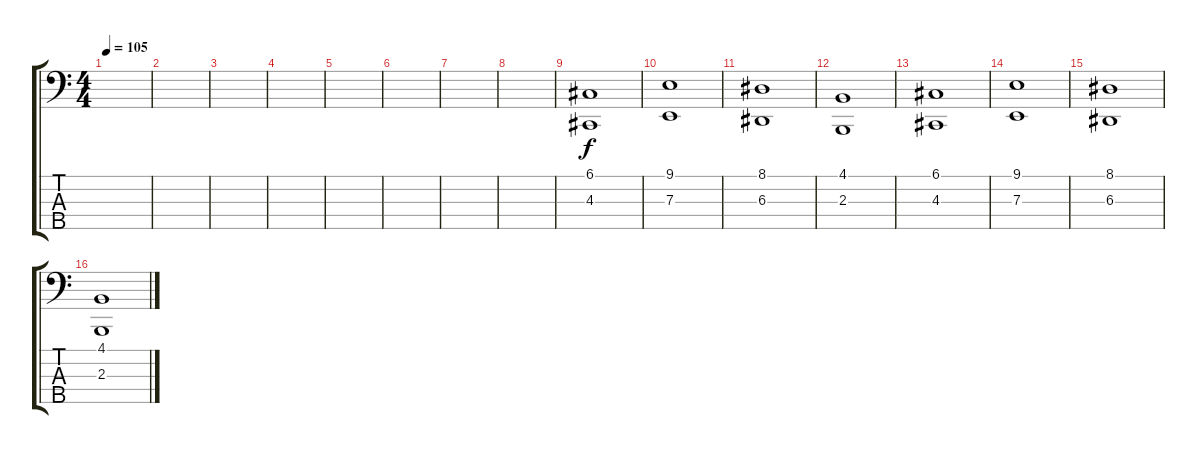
\track "" {instrument lead2sawtooth}
\staff {score tabs}
\tuning (G2 D2 A1 E1 B0) {hide}
\ts (4 4)
\tempo 105
\clef f4
\ks c
|
|
|
|
|
|
|
|
(6.1 4.3).1{instrument brightacousticpiano} |
(9.1 7.3).1 |
(8.1 6.3).1 |
(4.1 2.3).1 |
(6.1 4.3).1 |
(9.1 7.3).1 |
(8.1 6.3).1 |
(4.1 2.3).1
